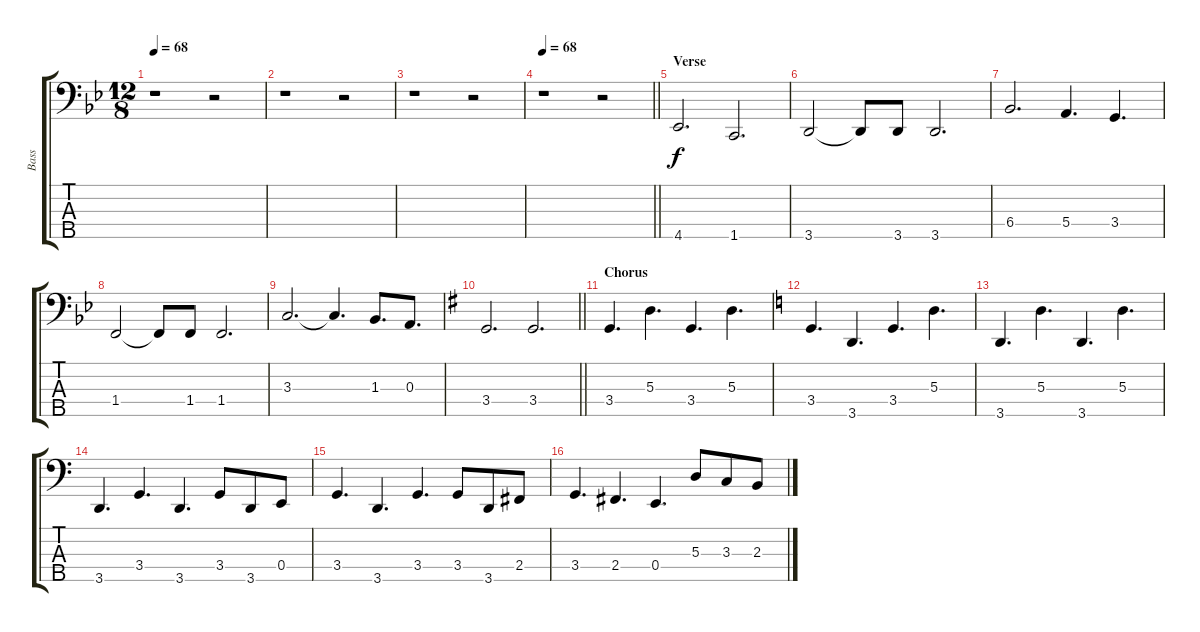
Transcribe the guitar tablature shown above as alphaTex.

\track ("Bass" "Bass") {instrument electricbassfinger}
\staff {score tabs}
\tuning (G2 D2 A1 E1 B0) {hide}
\ts (12 8)
\tempo 68
\tempo 120
\tempo 68
\clef f4
\ks gminor
r.1{dy f instrument electricbassfinger} r.2 |
r.1 r.2 |
r.1 r.2 |
\tempo 68
\barLineRight lightlight
r.1 r.2 |
\section ("" "Verse")
4.5.2{d} 1.5.2{d} |
3.5.2 3.5{t}.8 3.5.8 3.5.2{d} |
6.4.2{d} 5.4.4{d} 3.4.4{d} |
1.4.2 1.4{t}.8 1.4.8 1.4.2{d} |
3.3.2{d} 3.3{t}.4{d} 1.3.8{d} 0.3.8{d} |
\barLineRight lightlight
\ks g
3.4.2{d} 3.4.2{d} |
\section ("" "Chorus")
3.4.4{d} 5.3.4{d} 3.4.4{d} 5.3.4{d} |
\ks c
3.4.4{d} 3.5.4{d} 3.4.4{d} 5.3.4{d} |
3.5.4{d} 5.3.4{d} 3.5.4{d} 5.3.4{d} |
3.5.4{d} 3.4.4{d} 3.5.4{d} 3.4.8 3.5.8 0.4.8 |
3.4.4{d} 3.5.4{d} 3.4.4{d} 3.4.8 3.5.8 2.4.8 |
3.4.4{d} 2.4.4{d} 0.4.4{d} 5.3.8 3.3.8 2.3.8
